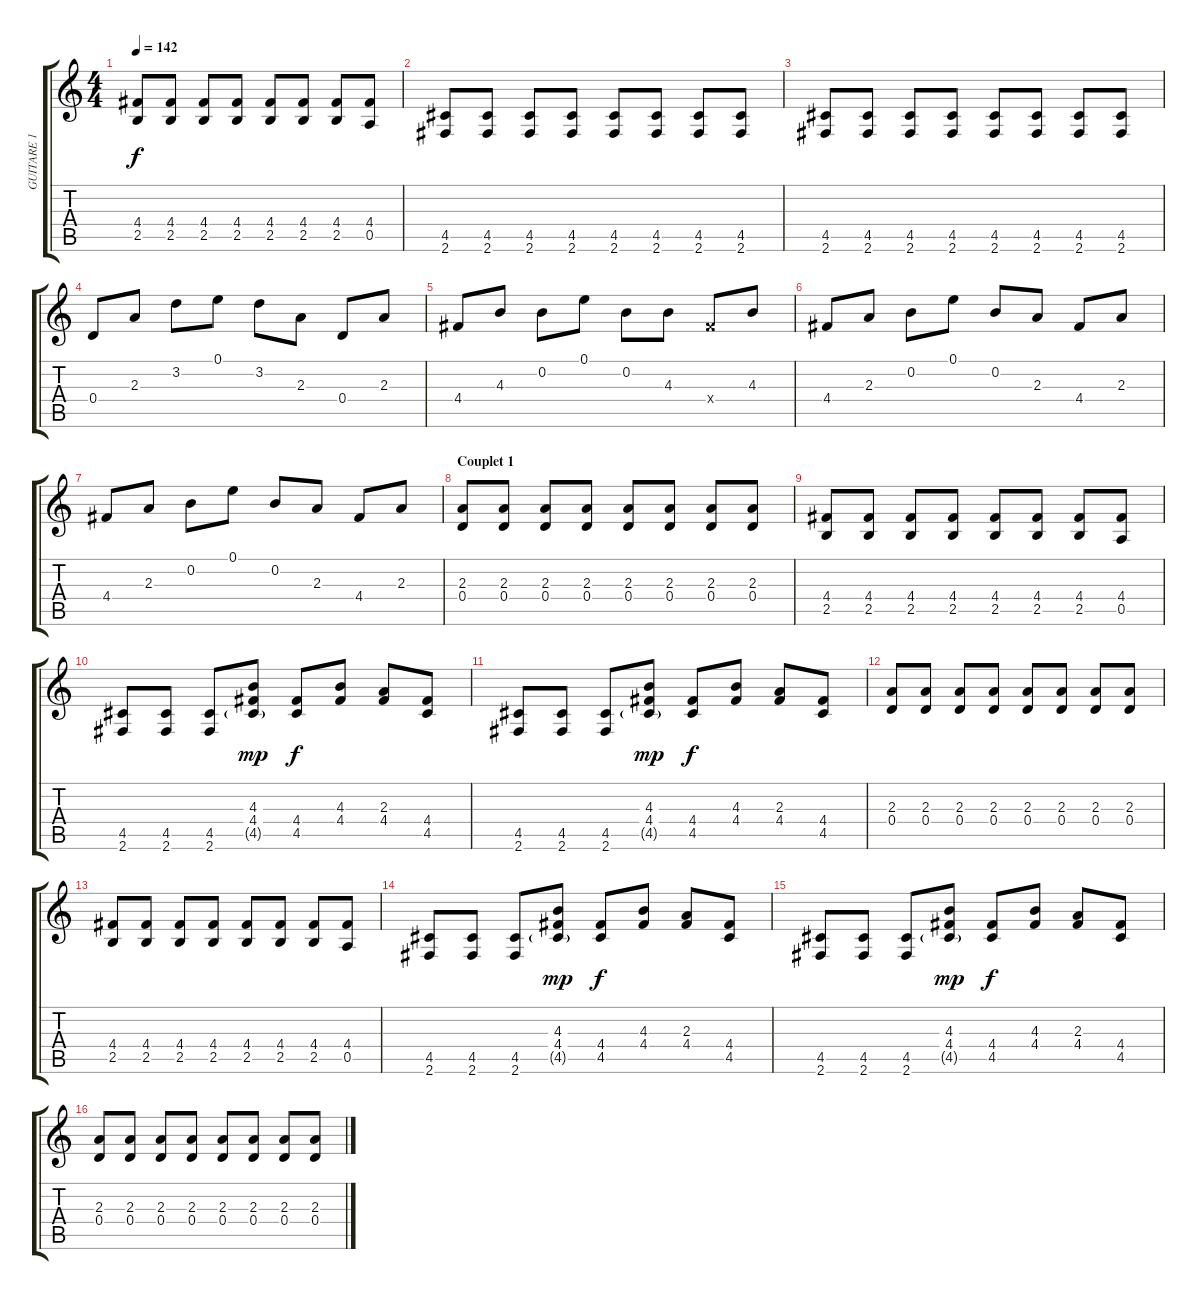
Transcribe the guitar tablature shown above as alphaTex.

\track ("GUITARE 1" "GUITARE 1") {instrument electricguitarclean}
\staff {score tabs}
\tuning (E4 B3 G3 D3 A2 E2) {hide}
\ts (4 4)
\tempo 142
\clef g2
\ks c
(4.4 2.5).8{dy f} (4.4 2.5).8 (4.4 2.5).8 (4.4 2.5).8 (4.4 2.5).8 (4.4 2.5).8 (4.4 2.5).8 (4.4 0.5).8 |
(4.5 2.6).8 (4.5 2.6).8 (4.5 2.6).8 (4.5 2.6).8 (4.5 2.6).8 (4.5 2.6).8 (4.5 2.6).8 (4.5 2.6).8 |
(4.5 2.6).8 (4.5 2.6).8 (4.5 2.6).8 (4.5 2.6).8 (4.5 2.6).8 (4.5 2.6).8 (4.5 2.6).8 (4.5 2.6).8 |
0.4.8 2.3.8 3.2.8 0.1.8 3.2.8 2.3.8 0.4.8 2.3.8 |
4.4.8 4.3.8 0.2.8 0.1.8 0.2.8 4.3.8 4.4{x}.8 4.3.8 |
4.4.8 2.3.8 0.2.8 0.1.8 0.2.8 2.3.8 4.4.8 2.3.8 |
4.4.8 2.3.8 0.2.8 0.1.8 0.2.8 2.3.8 4.4.8 2.3.8 |
\section ("" "Couplet 1")
(2.3 0.4).8 (2.3 0.4).8 (2.3 0.4).8 (2.3 0.4).8 (2.3 0.4).8 (2.3 0.4).8 (2.3 0.4).8 (2.3 0.4).8 |
(4.4 2.5).8 (4.4 2.5).8 (4.4 2.5).8 (4.4 2.5).8 (4.4 2.5).8 (4.4 2.5).8 (4.4 2.5).8 (4.4 0.5).8 |
(4.5 2.6).8 (4.5 2.6).8 (4.5 2.6).8 (4.3 4.4 4.5{g}).8{dy mp} (4.4 4.5).8{dy f} (4.3 4.4).8 (2.3 4.4).8 (4.4 4.5).8 |
(4.5 2.6).8 (4.5 2.6).8 (4.5 2.6).8 (4.3 4.4 4.5{g}).8{dy mp} (4.4 4.5).8{dy f} (4.3 4.4).8 (2.3 4.4).8 (4.4 4.5).8 |
(2.3 0.4).8 (2.3 0.4).8 (2.3 0.4).8 (2.3 0.4).8 (2.3 0.4).8 (2.3 0.4).8 (2.3 0.4).8 (2.3 0.4).8 |
(4.4 2.5).8 (4.4 2.5).8 (4.4 2.5).8 (4.4 2.5).8 (4.4 2.5).8 (4.4 2.5).8 (4.4 2.5).8 (4.4 0.5).8 |
(4.5 2.6).8 (4.5 2.6).8 (4.5 2.6).8 (4.3 4.4 4.5{g}).8{dy mp} (4.4 4.5).8{dy f} (4.3 4.4).8 (2.3 4.4).8 (4.4 4.5).8 |
(4.5 2.6).8 (4.5 2.6).8 (4.5 2.6).8 (4.3 4.4 4.5{g}).8{dy mp} (4.4 4.5).8{dy f} (4.3 4.4).8 (2.3 4.4).8 (4.4 4.5).8 |
(2.3 0.4).8 (2.3 0.4).8 (2.3 0.4).8 (2.3 0.4).8 (2.3 0.4).8 (2.3 0.4).8 (2.3 0.4).8 (2.3 0.4).8
